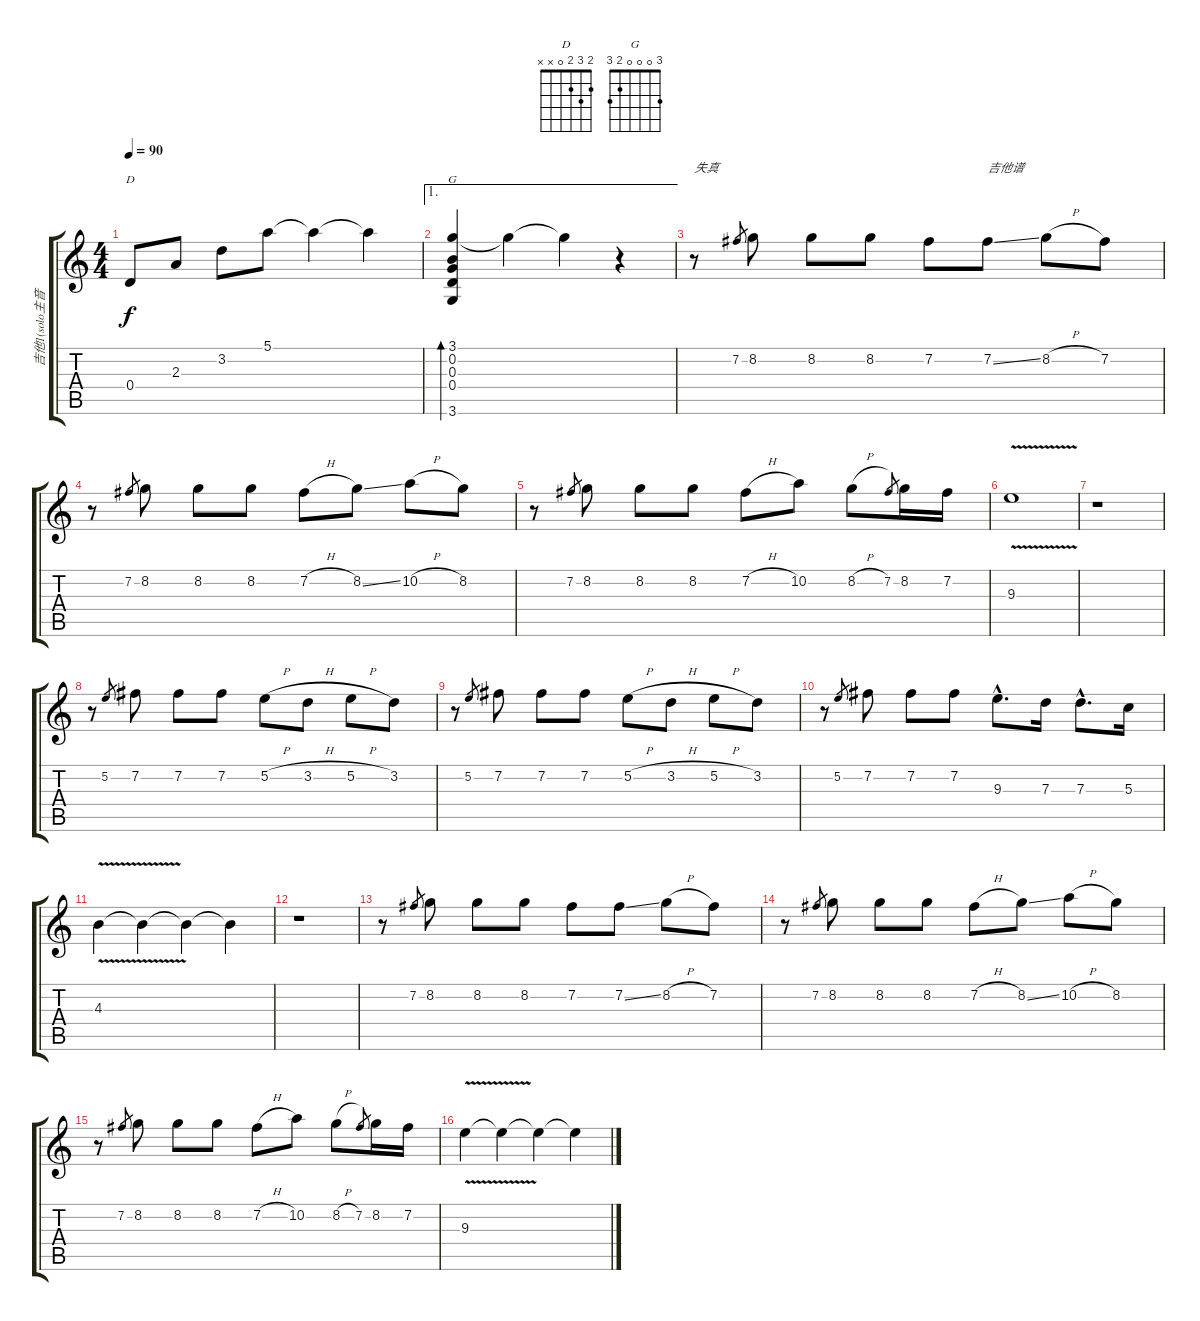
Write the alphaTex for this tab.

\track ("吉他1(solo主音）" "吉他1(solo主音") {instrument distortionguitar}
\staff {score tabs}
\tuning (E4 B3 G3 D3 A2 E2) {hide}
\chord ("D" 2 3 2 0 x x)
\chord ("G" 3 0 0 0 2 3)
\ts (4 4)
\tempo 90
\clef g2
\ks c
0.4.8{ch "D" dy f instrument electricguitarclean} 2.3.8 3.2.8 5.1.8 5.1{t}.4 5.1{t}.4 |
\ae 1
(3.1 0.2 0.3 0.4 3.6).4{bd 480 ch "G"} 3.1{t}.4 3.1{t}.4 r.4 |
r.8{txt "失真"} 7.2.8{gr} 8.2.8{instrument distortionguitar} 8.2.8 8.2.8 7.2.8 7.2{ss}.8{txt "吉他谱"} 8.2{h}.8 7.2.8 |
r.8 7.2.8{gr} 8.2.8 8.2.8 8.2.8 7.2{h}.8 8.2{ss}.8 10.2{h}.8 8.2.8 |
r.8 7.2.8{gr} 8.2.8 8.2.8 8.2.8 7.2{h}.8 10.2.8 8.2{h}.8 7.2.8{gr} 8.2.16 7.2.16 |
9.3{v}.1 |
r.1 |
r.8 5.2.8{gr} 7.2.8 7.2.8 7.2.8 5.2{h}.8 3.2{h}.8 5.2{h}.8 3.2.8 |
r.8 5.2.8{gr} 7.2.8 7.2.8 7.2.8 5.2{h}.8 3.2{h}.8 5.2{h}.8 3.2.8 |
r.8 5.2.8{gr} 7.2.8 7.2.8 7.2.8 9.3{hac}.8{d} 7.3.16 7.3{hac}.8{d} 5.3.16 |
4.3{v}.4 4.3{t}.4 4.3{t}.4 4.3{t}.4 |
r.1 |
r.8 7.2.8{gr} 8.2.8{instrument distortionguitar} 8.2.8 8.2.8 7.2.8 7.2{ss}.8 8.2{h}.8 7.2.8 |
r.8 7.2.8{gr} 8.2.8 8.2.8 8.2.8 7.2{h}.8 8.2{ss}.8 10.2{h}.8 8.2.8 |
r.8 7.2.8{gr} 8.2.8 8.2.8 8.2.8 7.2{h}.8 10.2.8 8.2{h}.8 7.2.8{gr} 8.2.16 7.2.16 |
9.3{v}.4 9.3{t}.4 9.3{t}.4 9.3{t}.4
